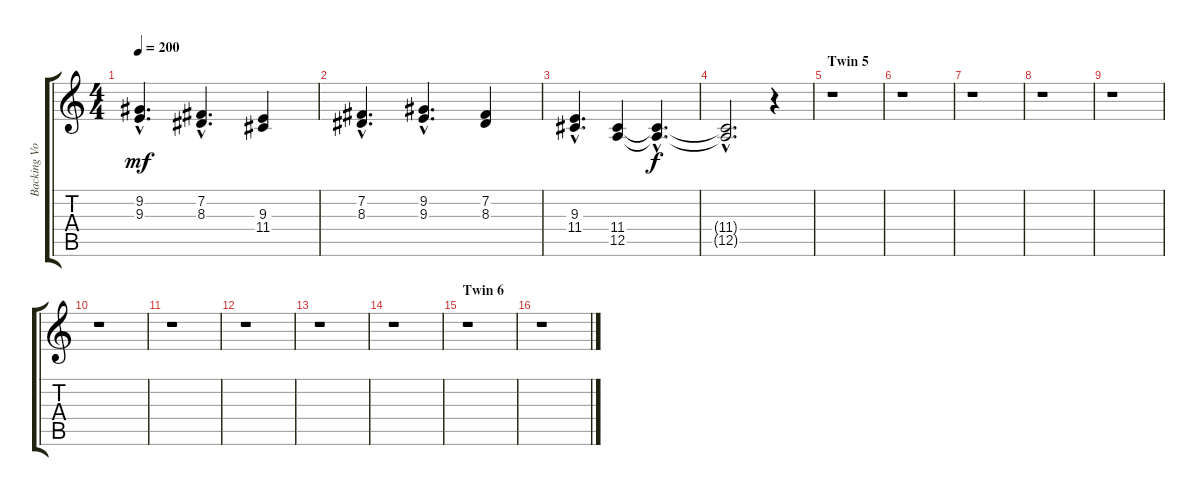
\track ("Backing Vocals" "Backing Vo") {instrument choiraahs}
\staff {score tabs}
\tuning (E4 B3 G3 D3 A2 E2) {hide}
\ts (4 4)
\tempo 200
\clef g2
\ks c
(9.2{hac} 9.3{hac}).4{d dy mf} (7.2{hac} 8.3{hac}).4{d} (9.3 11.4).4 |
(7.2{hac} 8.3{hac}).4{d} (9.2{hac} 9.3{hac}).4{d} (7.2 8.3).4 |
(9.3{hac} 11.4{hac}).4{d} (11.4 12.5).4 (11.4{hac t} 12.5{hac t}).4{d dy f} |
(11.4{hac t} 12.5{hac t}).2{d} r.4 |
\section ("" "Twin 5")
r.1 |
r.1 |
r.1 |
r.1 |
r.1 |
r.1 |
r.1 |
r.1 |
r.1 |
r.1 |
\section ("" "Twin 6")
r.1 |
r.1
